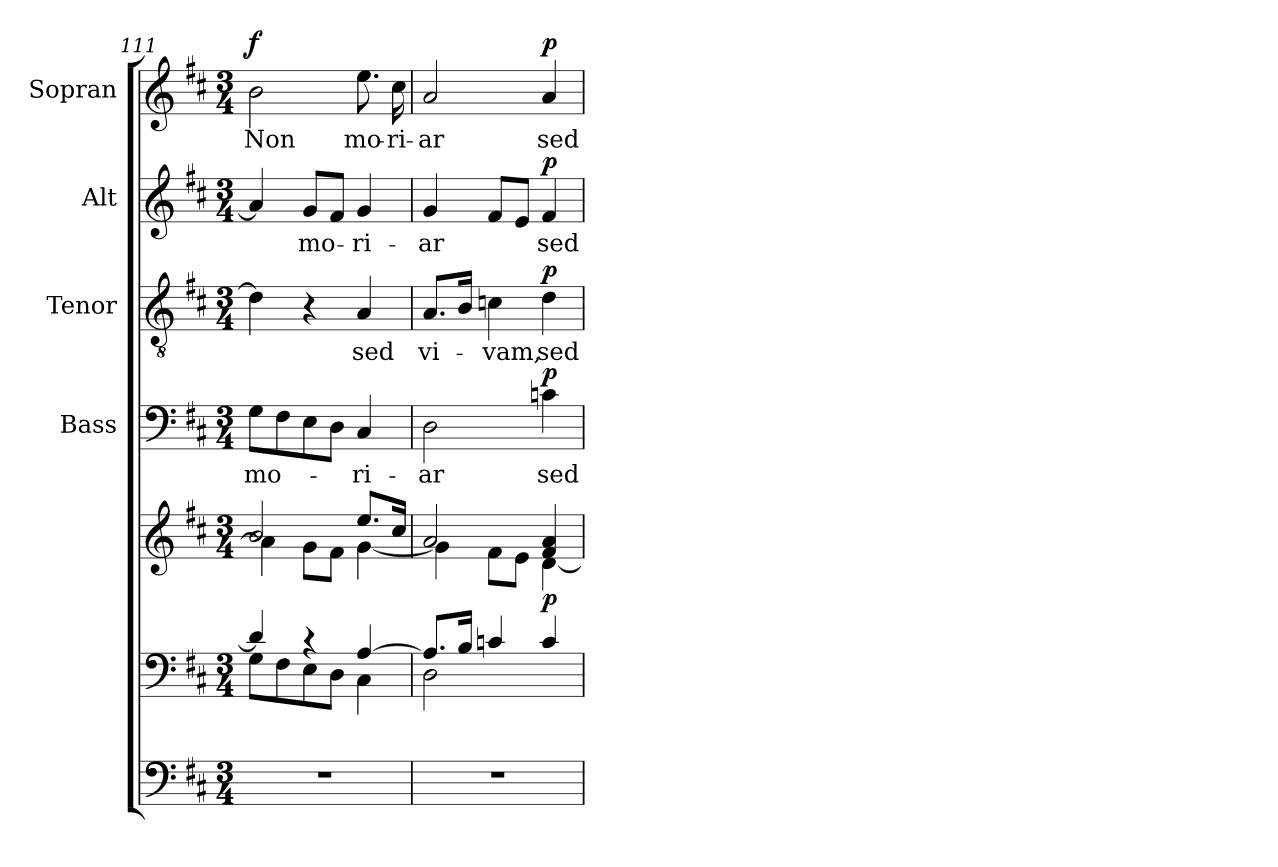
**kern	**kern	**kern	**dynam	**kern	**text	**dynam	**kern	**text	**dynam	**kern	**text	**dynam	**kern	**text	**dynam
*part6	*part5	*part5	*part5	*part4	*part4	*part4	*part3	*part3	*part3	*part2	*part2	*part2	*part1	*part1	*part1
*staff7	*staff6	*staff5	*staff5/6	*staff4	*staff4	*staff4	*staff3	*staff3	*staff3	*staff2	*staff2	*staff2	*staff1	*staff1	*staff1
*	*	*	*	*I"Bass	*	*	*I"Tenor	*	*	*I"Alt	*	*	*I"Sopran	*	*
*	*	*	*	*I'B.	*	*	*I'T.	*	*	*I'A.	*	*	*I'S.	*	*
!!LO:LB:g=z
*clefF4	*clefF4	*clefG2	*	*clefF4	*	*	*clefGv2	*	*	*clefG2	*	*	*clefG2	*	*
*k[f#c#]	*k[f#c#]	*k[f#c#]	*	*k[f#c#]	*	*	*k[f#c#]	*	*	*k[f#c#]	*	*	*k[f#c#]	*	*
*D:	*D:	*D:	*	*D:	*	*	*D:	*	*	*D:	*	*	*D:	*	*
*M3/4	*M3/4	*M3/4	*	*M3/4	*	*	*M3/4	*	*	*M3/4	*	*	*M3/4	*	*
=111	=111	=111	=111	=111	=111	=111	=111	=111	=111	=111	=111	=111	=111	=111	=111
*	*^	*^	*	*	*	*	*	*	*	*	*	*	*	*	*
!	!	!	!	!	!	!	!LO:LY:b	!	!	!	!	!	!	!	!	!LO:LY:b	!LO:DY:a
2.r	4d/]	8G\L	2b/	4a\]	.	8G\L	mo-	.	4d\]	.	.	4a/]	.	.	2b\	Non	f
.	.	8F#\	.	.	.	8F#\	.	.	.	.	.	.	.	.	.	.	.
!	!	!	!	!	!	!	!	!	!	!	!	!	!LO:LY:b	!	!	!	!
.	4rc	8E\	.	8g\L	.	8E\	.	.	4r	.	.	8g/L	mo-	.	.	.	.
.	.	8D\J	.	8f#\J	.	8D\J	.	.	.	.	.	8f#/J	.	.	.	.	.
!	!	!	!	!	!	!	!LO:LY:b	!	!	!LO:LY:b	!	!	!LO:LY:b	!	!	!LO:LY:b	!
.	[>4A/	4C#\	8.ee/L	[<4g\	.	4C#/	-ri-	.	4A/	sed	.	4g/	-ri-	.	8.ee\	mo-	.
!	!	!	!	!	!	!	!	!	!	!	!	!	!	!	!	!LO:LY:b	!
.	.	.	16cc#/Jk	.	.	.	.	.	.	.	.	.	.	.	16cc#\	-ri-	.
=112	=112	=112	=112	=112	=112	=112	=112	=112	=112	=112	=112	=112	=112	=112	=112	=112	=112
!	!	!	!	!	!	!	!LO:LY:b	!	!	!LO:LY:b	!	!	!LO:LY:b	!	!	!LO:LY:b	!
2.r	8.A/L]	2D\	2a/	4g\]	.	2D\	-ar	.	8.A/L	vi-	.	4g/	-ar	.	2a/	-ar	.
.	16B/Jk	.	.	.	.	.	.	.	16B/Jk	.	.	.	.	.	.	.	.
!	!	!	!	!	!	!	!	!	!	!LO:LY:b	!	!	!	!	!	!	!
.	4cn/	.	.	8f#\L	.	.	.	.	4cn\	-vam,	.	8f#/L	.	.	.	.	.
.	.	.	.	8e\J	.	.	.	.	.	.	.	8e/J	.	.	.	.	.
!	!	!	!	!	!LO:DY:b	!	!LO:LY:b	!LO:DY:a	!	!LO:LY:b	!LO:DY:a	!	!LO:LY:b	!LO:DY:a	!	!LO:LY:b	!LO:DY:a
.	4c/	4ryy	4f#/ 4a/	[<4d\	p	4cn\	sed	p	4d\	sed	p	4f#/	sed	p	4a/	sed	p
*	*v	*v	*	*	*	*	*	*	*	*	*	*	*	*	*	*	*
*	*	*v	*v	*	*	*	*	*	*	*	*	*	*	*	*	*
=	=	=	=	=	=	=	=	=	=	=	=	=	=	=	=
*-	*-	*-	*-	*-	*-	*-	*-	*-	*-	*-	*-	*-	*-	*-	*-
